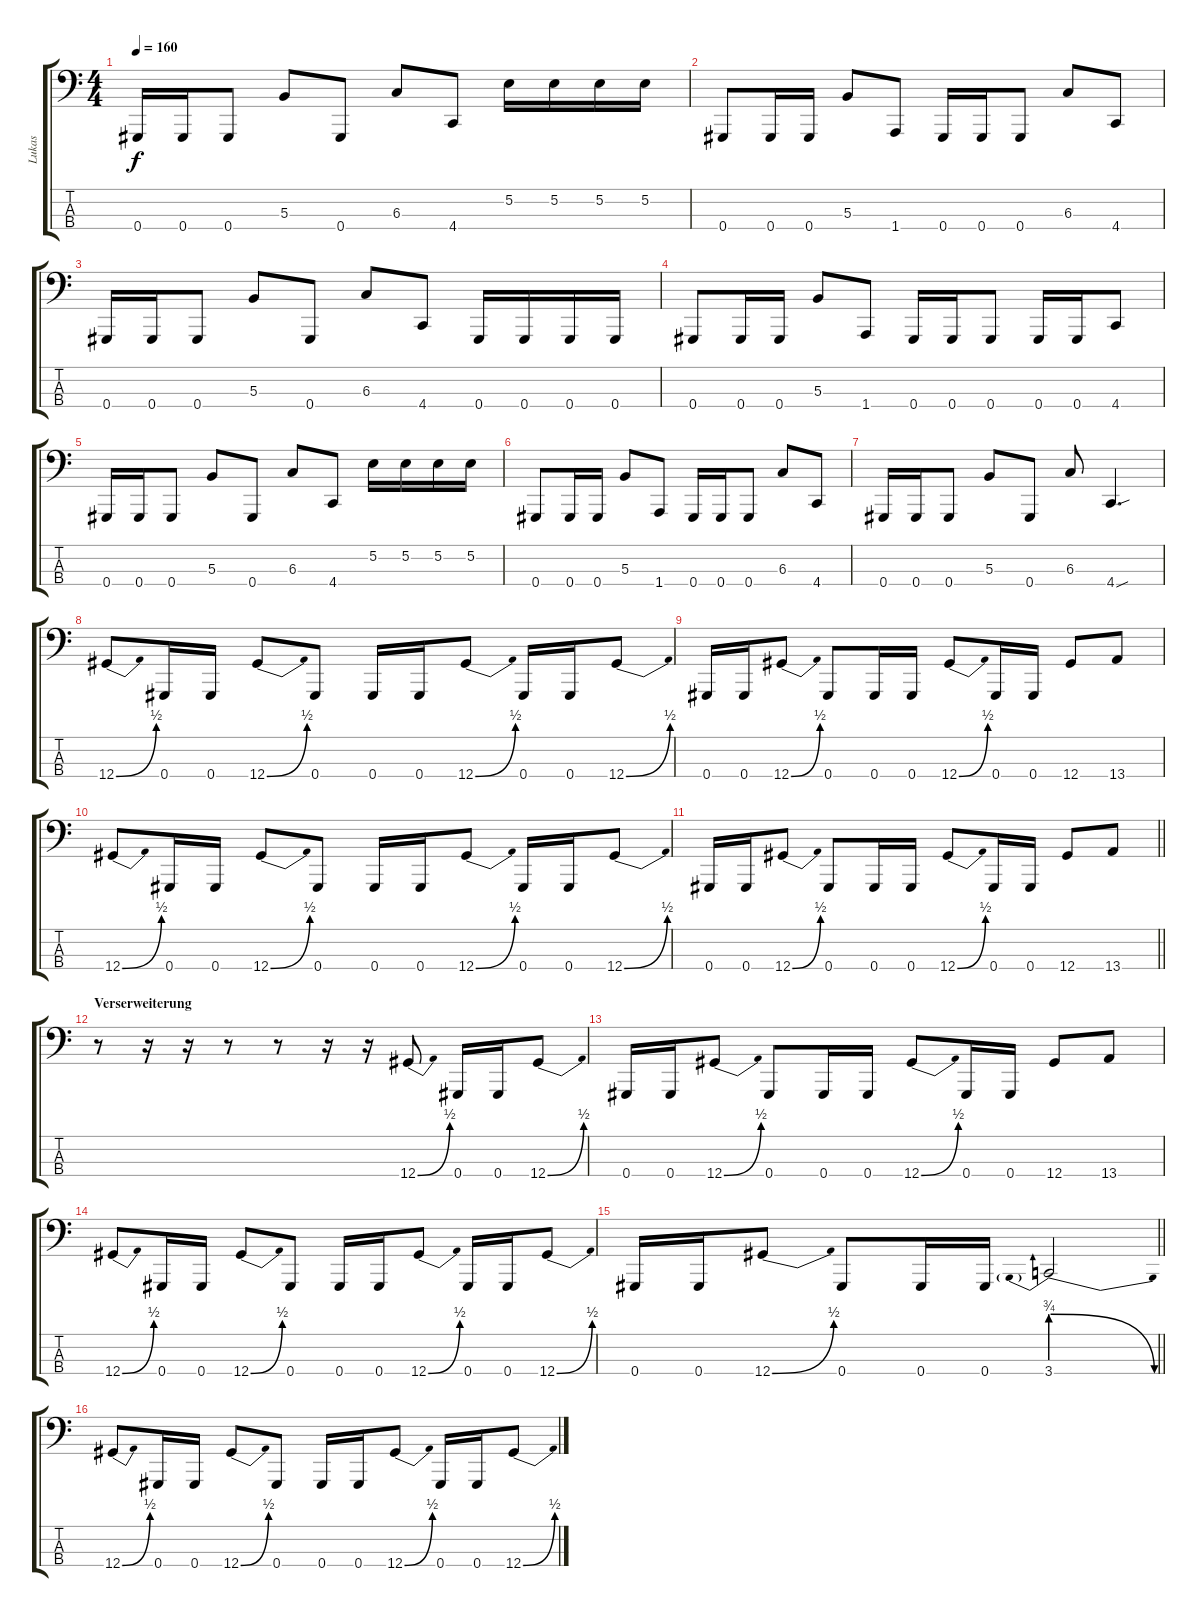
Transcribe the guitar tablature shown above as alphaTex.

\track ("Lukas" "Lukas") {instrument electricbasspick}
\staff {score tabs}
\tuning (E2 B1 Gb1 Ab0) {hide}
\ts (4 4)
\tempo 160
\clef f4
\ks c
0.4.16{dy f} 0.4.16 0.4.8 5.3.8 0.4.8 6.3.8 4.4.8 5.2.16 5.2.16 5.2.16 5.2.16 |
0.4.8 0.4.16 0.4.16 5.3.8 1.4.8 0.4.16 0.4.16 0.4.8 6.3.8 4.4.8 |
0.4.16 0.4.16 0.4.8 5.3.8 0.4.8 6.3.8 4.4.8 0.4.16 0.4.16 0.4.16 0.4.16 |
0.4.8 0.4.16 0.4.16 5.3.8 1.4.8 0.4.16 0.4.16 0.4.8 0.4.16 0.4.16 4.4.8 |
0.4.16 0.4.16 0.4.8 5.3.8 0.4.8 6.3.8 4.4.8 5.2.16 5.2.16 5.2.16 5.2.16 |
0.4.8 0.4.16 0.4.16 5.3.8 1.4.8 0.4.16 0.4.16 0.4.8 6.3.8 4.4.8 |
0.4.16 0.4.16 0.4.8 5.3.8 0.4.8 6.3.8 4.4{sou}.4{d} |
12.4{be (bend 0 0 60 2)}.8 0.4.16 0.4.16 12.4{be (bend 0 0 60 2)}.8 0.4.8 0.4.16 0.4.16 12.4{be (bend 0 0 60 2)}.8 0.4.16 0.4.16 12.4{be (bend 0 0 60 2)}.8 |
0.4.16 0.4.16 12.4{be (bend 0 0 60 2)}.8 0.4.8 0.4.16 0.4.16 12.4{be (bend 0 0 60 2)}.8 0.4.16 0.4.16 12.4.8 13.4.8 |
12.4{be (bend 0 0 60 2)}.8 0.4.16 0.4.16 12.4{be (bend 0 0 60 2)}.8 0.4.8 0.4.16 0.4.16 12.4{be (bend 0 0 60 2)}.8 0.4.16 0.4.16 12.4{be (bend 0 0 60 2)}.8 |
\barLineRight lightlight
0.4.16 0.4.16 12.4{be (bend 0 0 60 2)}.8 0.4.8 0.4.16 0.4.16 12.4{be (bend 0 0 60 2)}.8 0.4.16 0.4.16 12.4.8 13.4.8 |
\section ("" "Verserweiterung")
r.8 r.16 r.16 r.8 r.8 r.16 r.16 12.4{be (bend 0 0 60 2)}.8 0.4.16 0.4.16 12.4{be (bend 0 0 60 2)}.8 |
0.4.16 0.4.16 12.4{be (bend 0 0 60 2)}.8 0.4.8 0.4.16 0.4.16 12.4{be (bend 0 0 60 2)}.8 0.4.16 0.4.16 12.4.8 13.4.8 |
12.4{be (bend 0 0 60 2)}.8 0.4.16 0.4.16 12.4{be (bend 0 0 60 2)}.8 0.4.8 0.4.16 0.4.16 12.4{be (bend 0 0 60 2)}.8 0.4.16 0.4.16 12.4{be (bend 0 0 60 2)}.8 |
\barLineRight lightlight
0.4.16 0.4.16 12.4{be (bend 0 0 60 2)}.8 0.4.8 0.4.16 0.4.16 3.4{be (prebendrelease 0 3 60 0)}.2 |
12.4{be (bend 0 0 60 2)}.8 0.4.16 0.4.16 12.4{be (bend 0 0 60 2)}.8 0.4.8 0.4.16 0.4.16 12.4{be (bend 0 0 60 2)}.8 0.4.16 0.4.16 12.4{be (bend 0 0 60 2)}.8
